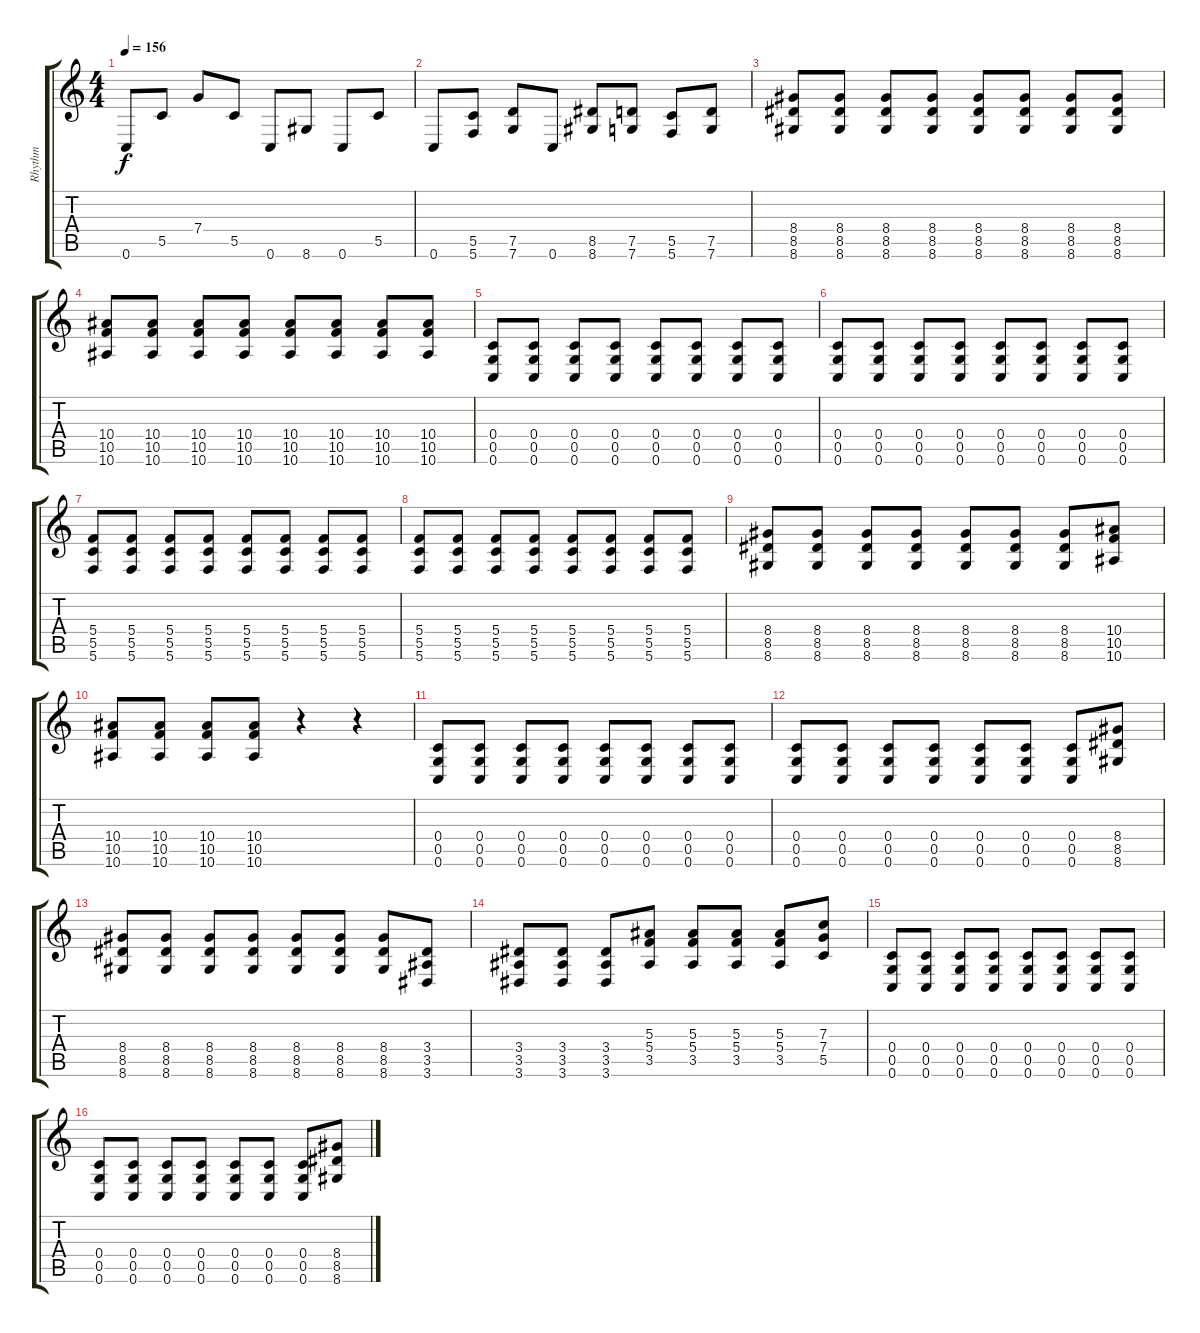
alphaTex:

\track ("Rhythm" "Rhythm") {instrument distortionguitar}
\staff {score tabs}
\tuning (D4 A3 F3 C3 G2 C2) {hide}
\ts (4 4)
\tempo 156
\clef g2
\ks c
0.6.8{dy f} 5.5.8 7.4.8 5.5.8 0.6.8 8.6.8 0.6.8 5.5.8 |
0.6.8 (5.5 5.6).8 (7.5 7.6).8 0.6.8 (8.5 8.6).8 (7.5 7.6).8 (5.5 5.6).8 (7.5 7.6).8 |
(8.4 8.5 8.6).8 (8.4 8.5 8.6).8 (8.4 8.5 8.6).8 (8.4 8.5 8.6).8 (8.4 8.5 8.6).8 (8.4 8.5 8.6).8 (8.4 8.5 8.6).8 (8.4 8.5 8.6).8 |
(10.4 10.5 10.6).8 (10.4 10.5 10.6).8 (10.4 10.5 10.6).8 (10.4 10.5 10.6).8 (10.4 10.5 10.6).8 (10.4 10.5 10.6).8 (10.4 10.5 10.6).8 (10.4 10.5 10.6).8 |
(0.4 0.5 0.6).8 (0.4 0.5 0.6).8 (0.4 0.5 0.6).8 (0.4 0.5 0.6).8 (0.4 0.5 0.6).8 (0.4 0.5 0.6).8 (0.4 0.5 0.6).8 (0.4 0.5 0.6).8 |
(0.4 0.5 0.6).8 (0.4 0.5 0.6).8 (0.4 0.5 0.6).8 (0.4 0.5 0.6).8 (0.4 0.5 0.6).8 (0.4 0.5 0.6).8 (0.4 0.5 0.6).8 (0.4 0.5 0.6).8 |
(5.4 5.5 5.6).8 (5.4 5.5 5.6).8 (5.4 5.5 5.6).8 (5.4 5.5 5.6).8 (5.4 5.5 5.6).8 (5.4 5.5 5.6).8 (5.4 5.5 5.6).8 (5.4 5.5 5.6).8 |
(5.4 5.5 5.6).8 (5.4 5.5 5.6).8 (5.4 5.5 5.6).8 (5.4 5.5 5.6).8 (5.4 5.5 5.6).8 (5.4 5.5 5.6).8 (5.4 5.5 5.6).8 (5.4 5.5 5.6).8 |
(8.4 8.5 8.6).8 (8.4 8.5 8.6).8 (8.4 8.5 8.6).8 (8.4 8.5 8.6).8 (8.4 8.5 8.6).8 (8.4 8.5 8.6).8 (8.4 8.5 8.6).8 (10.4 10.5 10.6).8 |
(10.4 10.5 10.6).8 (10.4 10.5 10.6).8 (10.4 10.5 10.6).8 (10.4 10.5 10.6).8 r.4 r.4 |
(0.4 0.5 0.6).8 (0.4 0.5 0.6).8 (0.4 0.5 0.6).8 (0.4 0.5 0.6).8 (0.4 0.5 0.6).8 (0.4 0.5 0.6).8 (0.4 0.5 0.6).8 (0.4 0.5 0.6).8 |
(0.4 0.5 0.6).8 (0.4 0.5 0.6).8 (0.4 0.5 0.6).8 (0.4 0.5 0.6).8 (0.4 0.5 0.6).8 (0.4 0.5 0.6).8 (0.4 0.5 0.6).8 (8.4 8.5 8.6).8 |
(8.4 8.5 8.6).8 (8.4 8.5 8.6).8 (8.4 8.5 8.6).8 (8.4 8.5 8.6).8 (8.4 8.5 8.6).8 (8.4 8.5 8.6).8 (8.4 8.5 8.6).8 (3.4 3.5 3.6).8 |
(3.4 3.5 3.6).8 (3.4 3.5 3.6).8 (3.4 3.5 3.6).8 (5.3 5.4 3.5).8 (5.3 5.4 3.5).8 (5.3 5.4 3.5).8 (5.3 5.4 3.5).8 (7.3 7.4 5.5).8 |
(0.4 0.5 0.6).8 (0.4 0.5 0.6).8 (0.4 0.5 0.6).8 (0.4 0.5 0.6).8 (0.4 0.5 0.6).8 (0.4 0.5 0.6).8 (0.4 0.5 0.6).8 (0.4 0.5 0.6).8 |
(0.4 0.5 0.6).8 (0.4 0.5 0.6).8 (0.4 0.5 0.6).8 (0.4 0.5 0.6).8 (0.4 0.5 0.6).8 (0.4 0.5 0.6).8 (0.4 0.5 0.6).8 (8.4 8.5 8.6).8
